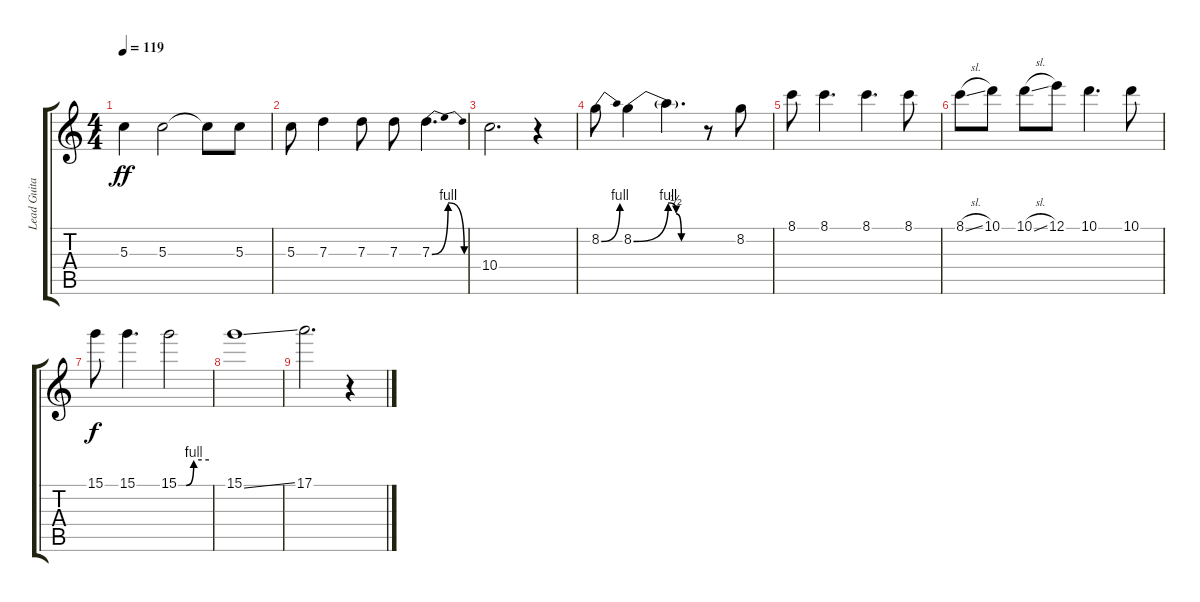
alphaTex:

\track ("Lead Guitar" "Lead Guita") {instrument overdrivenguitar}
\staff {score tabs}
\tuning (E4 B3 G3 D3 A2 E2) {hide}
\ts (4 4)
\tempo 119
\clef g2
\ks c
5.3{t}.4{dy ff} 5.3.2 5.3{t}.8 5.3.8 |
5.3.8 7.3.4 7.3.8 7.3.8 7.3{be (bendrelease 0 0 15 4 30 4 60 0)}.4{d} |
10.4.2{d} r.4 |
8.2{be (bend 0 0 60 4)}.8 8.2{be (bend 0 0 60 4)}.4 8.2{be (custom 0 4 15 2 25 0 30 0 60 0) t}.4{d} r.8 8.2.8 |
8.1.8 8.1.4{d} 8.1.4{d} 8.1.8 |
8.1{sl}.8 10.1.8 10.1{sl}.8 12.1.8 10.1.4{d} 10.1.8 |
15.1.8{dy f} 15.1.4{d} 15.1{be (custom 0 0 15 0 30 4 60 4)}.2 |
15.1{ss}.1 |
17.1.2{d} r.4
